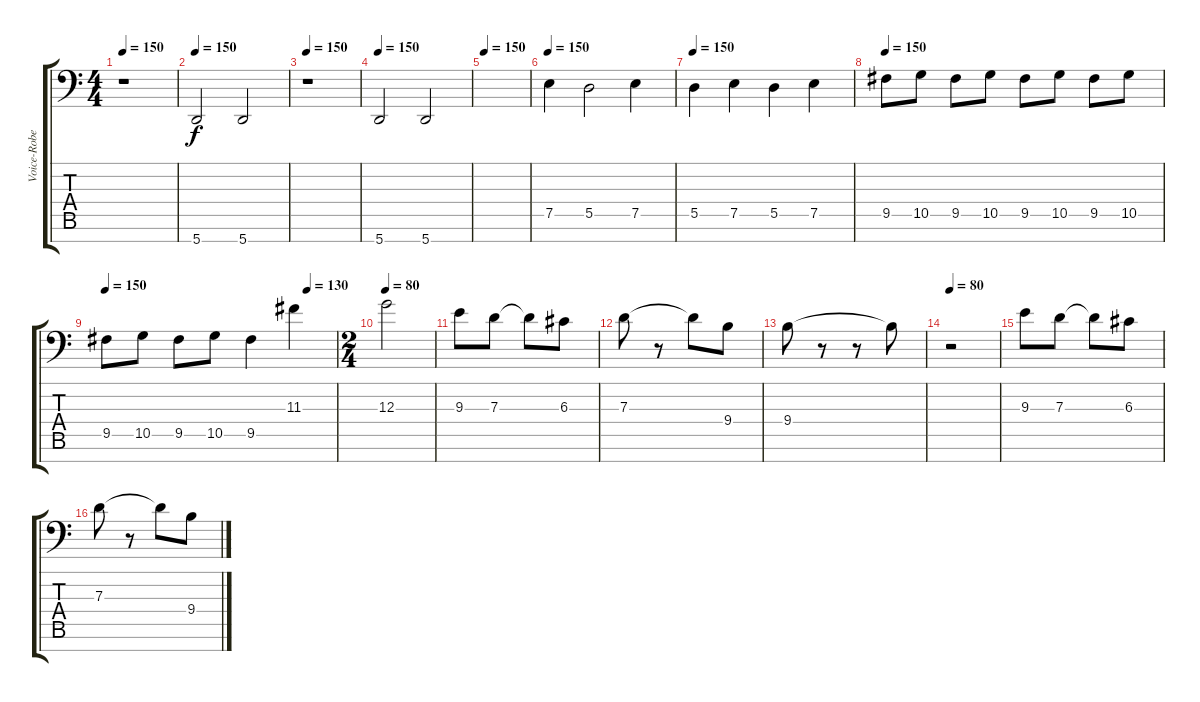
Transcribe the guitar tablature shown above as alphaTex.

\track ("Voice-Robert Flynn-" "Voice-Robe") {instrument altosax}
\staff {score tabs}
\tuning (E4 B3 G3 D3 A2 E2 A1) {hide}
\ts (4 4)
\tempo 150
\clef f4
\ks c
r.1{dy f} |
\tempo 150
5.7.2 5.7.2 |
\tempo 150
r.1 |
\tempo 150
5.7.2 5.7.2 |
\tempo 150
|
\tempo 150
7.5.4 5.5.2 7.5.4 |
\tempo 150
5.5.4 7.5.4 5.5.4 7.5.4 |
\tempo 150
9.5.8 10.5.8 9.5.8 10.5.8 9.5.8 10.5.8 9.5.8 10.5.8 |
\tempo (130 0.875)
\tempo 150
9.5.8 10.5.8 9.5.8 10.5.8 9.5.4 11.3.4 |
\ts (2 4)
\tempo 80
12.3.2 |
9.3.8 7.3.8 7.3{t}.8 6.3.8 |
7.3.8 r.8 7.3{t}.8 9.4.8 |
9.4.8 r.8 r.8 9.4{t}.8 |
\tempo 80
r.2 |
9.3.8 7.3.8 7.3{t}.8 6.3.8 |
7.3.8 r.8 7.3{t}.8 9.4.8
